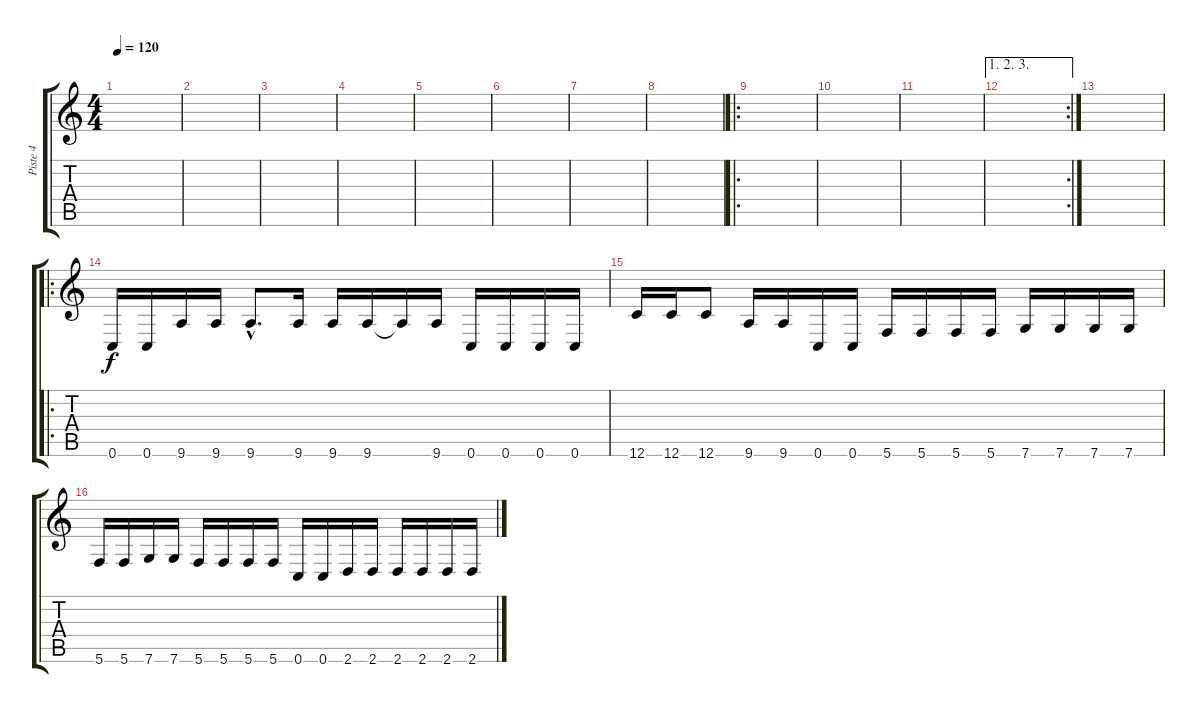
\track ("Piste 4" "Piste 4") {instrument distortionguitar}
\staff {score tabs}
\tuning (D4 A3 F3 C3 G2 C2) {hide}
\ts (4 4)
\tempo 120
\clef g2
\ks c
|
|
|
|
|
|
|
|
\ro
|
|
|
\ae (1 2 3)
\rc 2
|
|
\ro
0.6.16 0.6.16 9.6.16 9.6.16 9.6{hac}.8{d} 9.6.16 9.6.16 9.6.16 9.6{t}.16 9.6.16 0.6.16 0.6.16 0.6.16 0.6.16 |
12.6.16 12.6.16 12.6.8 9.6.16 9.6.16 0.6.16 0.6.16 5.6.16 5.6.16 5.6.16 5.6.16 7.6.16 7.6.16 7.6.16 7.6.16 |
5.6.16 5.6.16 7.6.16 7.6.16 5.6.16 5.6.16 5.6.16 5.6.16 0.6.16 0.6.16 2.6.16 2.6.16 2.6.16 2.6.16 2.6.16 2.6.16
